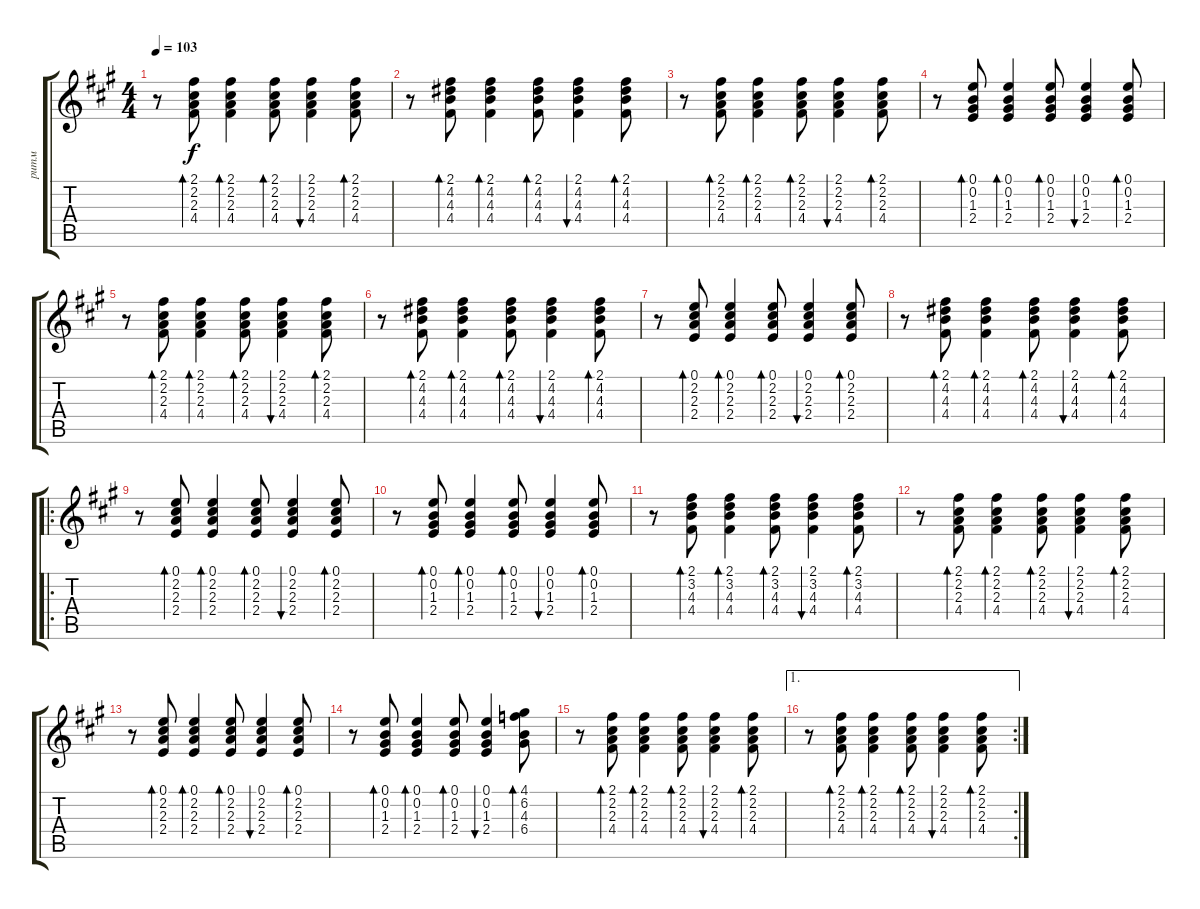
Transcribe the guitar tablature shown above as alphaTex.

\track ("ритм" "ритм") {instrument electricguitarjazz}
\staff {score tabs}
\tuning (E4 B3 G3 D3 A2 E2) {hide}
\ts (4 4)
\tempo 103
\clef g2
\ks f#minor
r.8{dy f} (2.1 2.2 2.3 4.4).8{bd 60} (2.1 2.2 2.3 4.4).4{bd 60} (2.1 2.2 2.3 4.4).8{bd 60} (2.1 2.2 2.3 4.4).4{bu 60} (2.1 2.2 2.3 4.4).8{bd 60} |
r.8 (2.1 4.2 4.3 4.4).8{bd 60} (2.1 4.2 4.3 4.4).4{bd 60} (2.1 4.2 4.3 4.4).8{bd 60} (2.1 4.2 4.3 4.4).4{bu 60} (2.1 4.2 4.3 4.4).8{bd 60} |
r.8 (2.1 2.2 2.3 4.4).8{bd 60} (2.1 2.2 2.3 4.4).4{bd 60} (2.1 2.2 2.3 4.4).8{bd 60} (2.1 2.2 2.3 4.4).4{bu 60} (2.1 2.2 2.3 4.4).8{bd 60} |
r.8 (0.1 0.2 1.3 2.4).8{bd 60} (0.1 0.2 1.3 2.4).4{bd 60} (0.1 0.2 1.3 2.4).8{bd 60} (0.1 0.2 1.3 2.4).4{bu 60} (0.1 0.2 1.3 2.4).8{bd 60} |
r.8 (2.1 2.2 2.3 4.4).8{bd 60} (2.1 2.2 2.3 4.4).4{bd 60} (2.1 2.2 2.3 4.4).8{bd 60} (2.1 2.2 2.3 4.4).4{bu 60} (2.1 2.2 2.3 4.4).8{bd 60} |
r.8 (2.1 4.2 4.3 4.4).8{bd 60} (2.1 4.2 4.3 4.4).4{bd 60} (2.1 4.2 4.3 4.4).8{bd 60} (2.1 4.2 4.3 4.4).4{bu 60} (2.1 4.2 4.3 4.4).8{bd 60} |
r.8 (0.1 2.2 2.3 2.4).8{bd 60} (0.1 2.2 2.3 2.4).4{bd 60} (0.1 2.2 2.3 2.4).8{bd 60} (0.1 2.2 2.3 2.4).4{bu 60} (0.1 2.2 2.3 2.4).8{bd 60} |
r.8 (2.1 4.2 4.3 4.4).8{bd 60} (2.1 4.2 4.3 4.4).4{bd 60} (2.1 4.2 4.3 4.4).8{bd 60} (2.1 4.2 4.3 4.4).4{bu 60} (2.1 4.2 4.3 4.4).8{bd 60} |
\ro
r.8 (0.1 2.2 2.3 2.4).8{bd 60} (0.1 2.2 2.3 2.4).4{bd 60} (0.1 2.2 2.3 2.4).8{bd 60} (0.1 2.2 2.3 2.4).4{bu 60} (0.1 2.2 2.3 2.4).8{bd 60} |
r.8 (0.1 0.2 1.3 2.4).8{bd 60} (0.1 0.2 1.3 2.4).4{bd 60} (0.1 0.2 1.3 2.4).8{bd 60} (0.1 0.2 1.3 2.4).4{bu 60} (0.1 0.2 1.3 2.4).8{bd 60} |
r.8 (2.1 3.2 4.3 4.4).8{bd 60} (2.1 3.2 4.3 4.4).4{bd 60} (2.1 3.2 4.3 4.4).8{bd 60} (2.1 3.2 4.3 4.4).4{bu 60} (2.1 3.2 4.3 4.4).8{bd 60} |
r.8 (2.1 2.2 2.3 4.4).8{bd 60} (2.1 2.2 2.3 4.4).4{bd 60} (2.1 2.2 2.3 4.4).8{bd 60} (2.1 2.2 2.3 4.4).4{bu 60} (2.1 2.2 2.3 4.4).8{bd 60} |
r.8 (0.1 2.2 2.3 2.4).8{bd 60} (0.1 2.2 2.3 2.4).4{bd 60} (0.1 2.2 2.3 2.4).8{bd 60} (0.1 2.2 2.3 2.4).4{bu 60} (0.1 2.2 2.3 2.4).8{bd 60} |
r.8 (0.1 0.2 1.3 2.4).8{bd 60} (0.1 0.2 1.3 2.4).4{bd 60} (0.1 0.2 1.3 2.4).8{bd 60} (0.1 0.2 1.3 2.4).4{bu 60} (4.1 6.2 4.3 6.4).8{bd 60} |
r.8 (2.1 2.2 2.3 4.4).8{bd 60} (2.1 2.2 2.3 4.4).4{bd 60} (2.1 2.2 2.3 4.4).8{bd 60} (2.1 2.2 2.3 4.4).4{bu 60} (2.1 2.2 2.3 4.4).8{bd 60} |
\ae 1
\rc 2
r.8 (2.1 2.2 2.3 4.4).8{bd 60} (2.1 2.2 2.3 4.4).4{bd 60} (2.1 2.2 2.3 4.4).8{bd 60} (2.1 2.2 2.3 4.4).4{bu 60} (2.1 2.2 2.3 4.4).8{bd 60}
